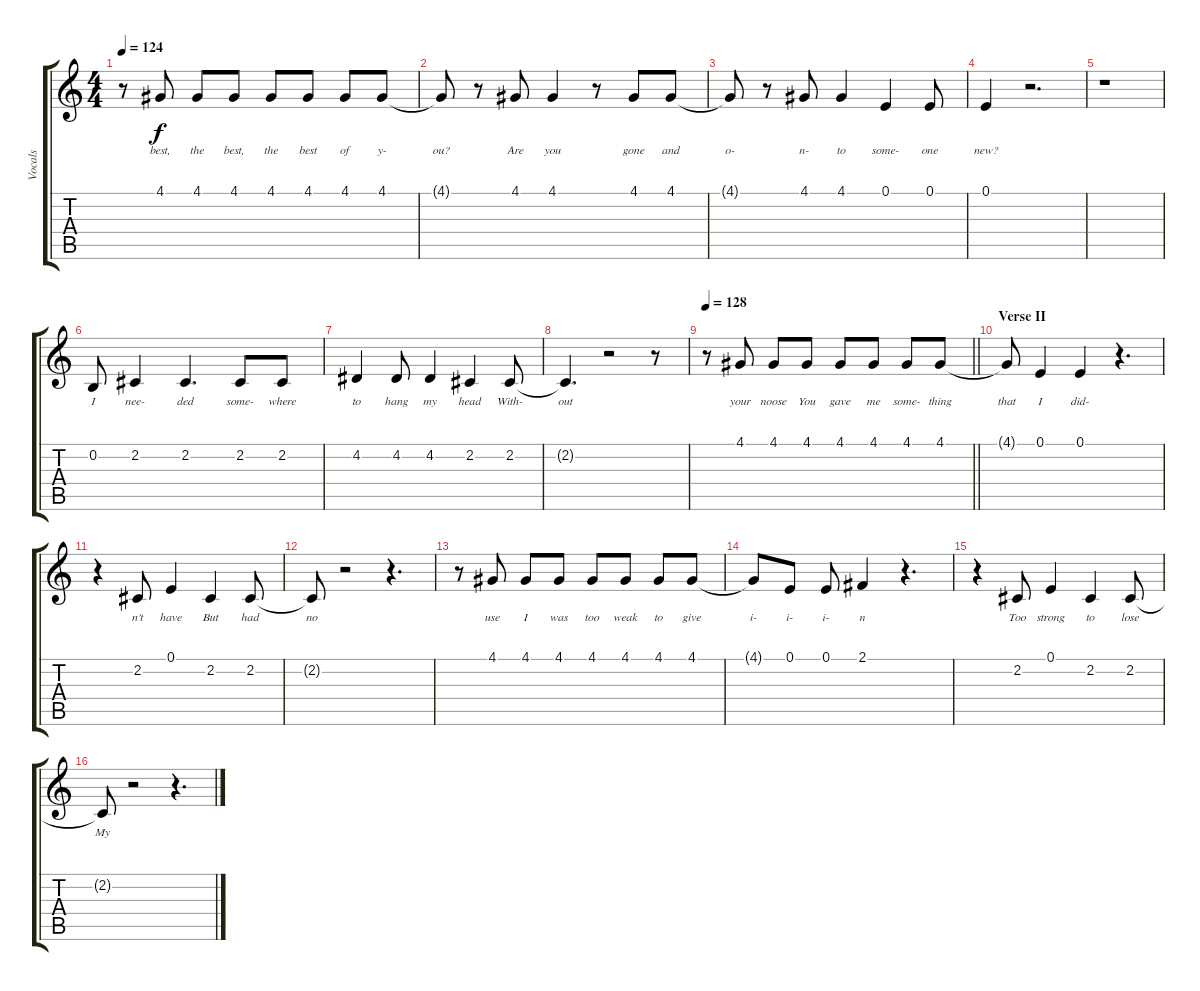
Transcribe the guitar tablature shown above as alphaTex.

\track ("Vocals" "Vocals") {instrument altosax}
\staff {score tabs}
\tuning (E4 B3 G3 D3 A2 E2) {hide}
\ts (4 4)
\tempo 124
\clef g2
\ks c
r.8{dy f} 4.1.8{lyrics (0 "best,") lyrics (1 "") lyrics (2 "") lyrics (3 "") lyrics (4 "")} 4.1.8{lyrics (0 "the") lyrics (1 "") lyrics (2 "") lyrics (3 "") lyrics (4 "")} 4.1.8{lyrics (0 "best,") lyrics (1 "") lyrics (2 "") lyrics (3 "") lyrics (4 "")} 4.1.8{lyrics (0 "the") lyrics (1 "") lyrics (2 "") lyrics (3 "") lyrics (4 "")} 4.1.8{lyrics (0 "best") lyrics (1 "") lyrics (2 "") lyrics (3 "") lyrics (4 "")} 4.1.8{lyrics (0 "of") lyrics (1 "") lyrics (2 "") lyrics (3 "") lyrics (4 "")} 4.1.8{lyrics (0 "y-") lyrics (1 "") lyrics (2 "") lyrics (3 "") lyrics (4 "")} |
4.1{t}.8{lyrics (0 "ou?") lyrics (1 "") lyrics (2 "") lyrics (3 "") lyrics (4 "")} r.8 4.1.8{lyrics (0 "Are") lyrics (1 "") lyrics (2 "") lyrics (3 "") lyrics (4 "")} 4.1.4{lyrics (0 "you") lyrics (1 "") lyrics (2 "") lyrics (3 "") lyrics (4 "")} r.8 4.1.8{lyrics (0 "gone") lyrics (1 "") lyrics (2 "") lyrics (3 "") lyrics (4 "")} 4.1.8{lyrics (0 "and") lyrics (1 "") lyrics (2 "") lyrics (3 "") lyrics (4 "")} |
4.1{t}.8{lyrics (0 "o-") lyrics (1 "") lyrics (2 "") lyrics (3 "") lyrics (4 "")} r.8 4.1.8{lyrics (0 "n-") lyrics (1 "") lyrics (2 "") lyrics (3 "") lyrics (4 "")} 4.1.4{lyrics (0 "to") lyrics (1 "") lyrics (2 "") lyrics (3 "") lyrics (4 "")} 0.1.4{lyrics (0 "some-") lyrics (1 "") lyrics (2 "") lyrics (3 "") lyrics (4 "")} 0.1.8{lyrics (0 "one") lyrics (1 "") lyrics (2 "") lyrics (3 "") lyrics (4 "")} |
0.1.4{lyrics (0 "new?") lyrics (1 "") lyrics (2 "") lyrics (3 "") lyrics (4 "")} r.2{d} |
r.1 |
0.2.8{lyrics (0 "I") lyrics (1 "") lyrics (2 "") lyrics (3 "") lyrics (4 "")} 2.2.4{lyrics (0 "nee-") lyrics (1 "") lyrics (2 "") lyrics (3 "") lyrics (4 "")} 2.2.4{d lyrics (0 "ded") lyrics (1 "") lyrics (2 "") lyrics (3 "") lyrics (4 "")} 2.2.8{lyrics (0 "some-") lyrics (1 "") lyrics (2 "") lyrics (3 "") lyrics (4 "")} 2.2.8{lyrics (0 "where") lyrics (1 "") lyrics (2 "") lyrics (3 "") lyrics (4 "")} |
4.2.4{lyrics (0 "to") lyrics (1 "") lyrics (2 "") lyrics (3 "") lyrics (4 "")} 4.2.8{lyrics (0 "hang") lyrics (1 "") lyrics (2 "") lyrics (3 "") lyrics (4 "")} 4.2.4{lyrics (0 "my") lyrics (1 "") lyrics (2 "") lyrics (3 "") lyrics (4 "")} 2.2.4{lyrics (0 "head") lyrics (1 "") lyrics (2 "") lyrics (3 "") lyrics (4 "")} 2.2.8{lyrics (0 "With-") lyrics (1 "") lyrics (2 "") lyrics (3 "") lyrics (4 "")} |
2.2{t}.4{d lyrics (0 "out") lyrics (1 "") lyrics (2 "") lyrics (3 "") lyrics (4 "")} r.2 r.8 |
\tempo 128
\barLineRight lightlight
r.8 4.1.8{lyrics (0 "your") lyrics (1 "") lyrics (2 "") lyrics (3 "") lyrics (4 "")} 4.1.8{lyrics (0 "noose") lyrics (1 "") lyrics (2 "") lyrics (3 "") lyrics (4 "")} 4.1.8{lyrics (0 "You") lyrics (1 "") lyrics (2 "") lyrics (3 "") lyrics (4 "")} 4.1.8{lyrics (0 "gave") lyrics (1 "") lyrics (2 "") lyrics (3 "") lyrics (4 "")} 4.1.8{lyrics (0 "me") lyrics (1 "") lyrics (2 "") lyrics (3 "") lyrics (4 "")} 4.1.8{lyrics (0 "some-") lyrics (1 "") lyrics (2 "") lyrics (3 "") lyrics (4 "")} 4.1.8{lyrics (0 "thing") lyrics (1 "") lyrics (2 "") lyrics (3 "") lyrics (4 "")} |
\section ("" "Verse II")
4.1{t}.8{lyrics (0 "that") lyrics (1 "") lyrics (2 "") lyrics (3 "") lyrics (4 "")} 0.1.4{lyrics (0 "I") lyrics (1 "") lyrics (2 "") lyrics (3 "") lyrics (4 "")} 0.1.4{lyrics (0 "did-") lyrics (1 "") lyrics (2 "") lyrics (3 "") lyrics (4 "")} r.4{d} |
r.4 2.2.8{lyrics (0 "n't") lyrics (1 "") lyrics (2 "") lyrics (3 "") lyrics (4 "")} 0.1.4{lyrics (0 "have") lyrics (1 "") lyrics (2 "") lyrics (3 "") lyrics (4 "")} 2.2.4{lyrics (0 "But") lyrics (1 "") lyrics (2 "") lyrics (3 "") lyrics (4 "")} 2.2.8{lyrics (0 "had") lyrics (1 "") lyrics (2 "") lyrics (3 "") lyrics (4 "")} |
2.2{t}.8{lyrics (0 "no") lyrics (1 "") lyrics (2 "") lyrics (3 "") lyrics (4 "")} r.2 r.4{d} |
r.8 4.1.8{lyrics (0 "use") lyrics (1 "") lyrics (2 "") lyrics (3 "") lyrics (4 "")} 4.1.8{lyrics (0 "I") lyrics (1 "") lyrics (2 "") lyrics (3 "") lyrics (4 "")} 4.1.8{lyrics (0 "was") lyrics (1 "") lyrics (2 "") lyrics (3 "") lyrics (4 "")} 4.1.8{lyrics (0 "too") lyrics (1 "") lyrics (2 "") lyrics (3 "") lyrics (4 "")} 4.1.8{lyrics (0 "weak") lyrics (1 "") lyrics (2 "") lyrics (3 "") lyrics (4 "")} 4.1.8{lyrics (0 "to") lyrics (1 "") lyrics (2 "") lyrics (3 "") lyrics (4 "")} 4.1.8{lyrics (0 "give") lyrics (1 "") lyrics (2 "") lyrics (3 "") lyrics (4 "")} |
4.1{t}.8{lyrics (0 "i-") lyrics (1 "") lyrics (2 "") lyrics (3 "") lyrics (4 "")} 0.1.8{lyrics (0 "i-") lyrics (1 "") lyrics (2 "") lyrics (3 "") lyrics (4 "")} 0.1.8{lyrics (0 "i-") lyrics (1 "") lyrics (2 "") lyrics (3 "") lyrics (4 "")} 2.1.4{lyrics (0 "n") lyrics (1 "") lyrics (2 "") lyrics (3 "") lyrics (4 "")} r.4{d} |
r.4 2.2.8{lyrics (0 "Too") lyrics (1 "") lyrics (2 "") lyrics (3 "") lyrics (4 "")} 0.1.4{lyrics (0 "strong") lyrics (1 "") lyrics (2 "") lyrics (3 "") lyrics (4 "")} 2.2.4{lyrics (0 "to") lyrics (1 "") lyrics (2 "") lyrics (3 "") lyrics (4 "")} 2.2.8{lyrics (0 "lose") lyrics (1 "") lyrics (2 "") lyrics (3 "") lyrics (4 "")} |
2.2{t}.8{lyrics (0 "My") lyrics (1 "") lyrics (2 "") lyrics (3 "") lyrics (4 "")} r.2 r.4{d}
